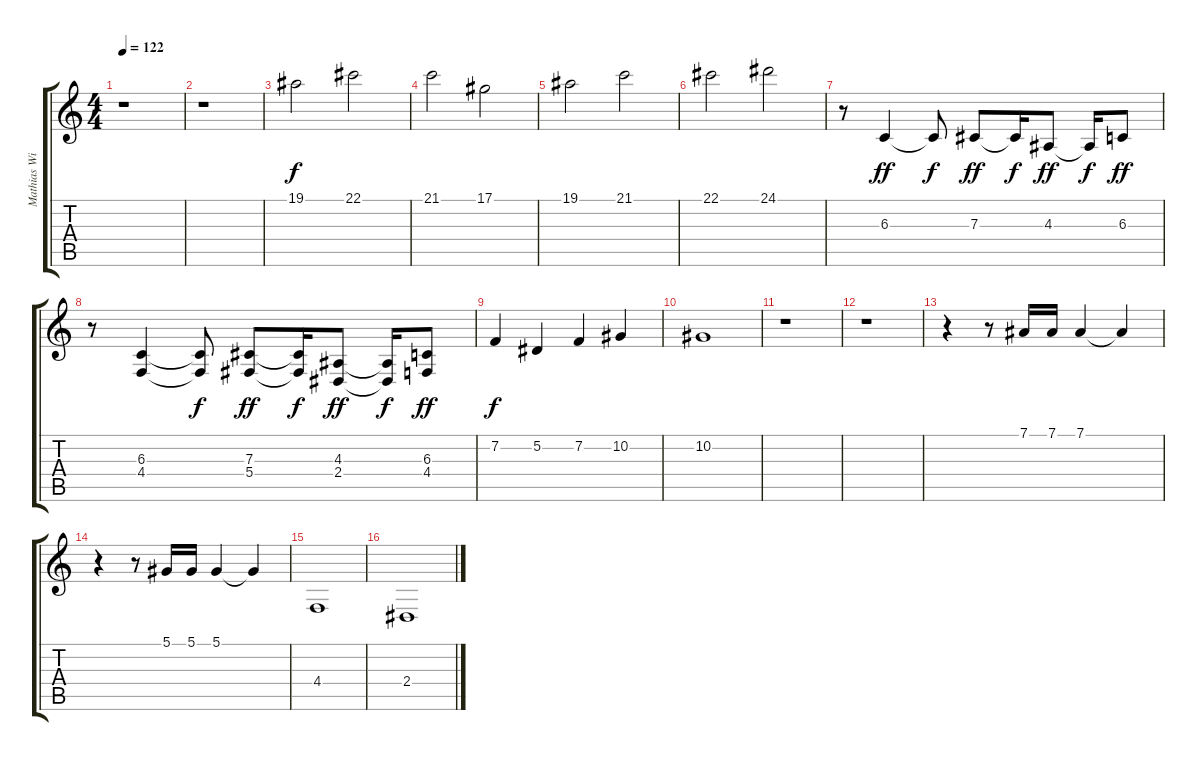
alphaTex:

\track ("Mathias Wiesner" "Mathias Wi") {instrument trumpet}
\staff {score tabs}
\tuning (Eb4 Bb3 Gb3 Db3 Ab2 Eb2) {hide}
\ts (4 4)
\tempo 122
\clef g2
\ks c
r.1{dy f} |
r.1 |
19.1.2{volume 5} 22.1.2 |
21.1.2 17.1.2 |
19.1.2 21.1.2 |
22.1.2 24.1.2 |
r.8 6.3.4{dy ff} 6.3{t}.8{dy f} 7.3.8{dy ff} 7.3{t}.16{dy f} 4.3.8{dy ff} 4.3{t}.16{dy f} 6.3.8{dy ff} |
r.8 (6.3 4.4).4 (6.3{t} 4.4{t}).8{dy f} (7.3 5.4).8{dy ff} (7.3{t} 5.4{t}).16{dy f} (4.3 2.4).8{dy ff} (4.3{t} 2.4{t}).16{dy f} (6.3 4.4).8{dy ff} |
7.2.4{dy f} 5.2.4 7.2.4 10.2.4 |
10.2.1 |
r.1 |
r.1 |
r.4{volume 9} r.8 7.1.16 7.1.16 7.1.4 7.1{t}.4 |
r.4 r.8 5.1.16 5.1.16 5.1.4 5.1{t}.4 |
4.4.1 |
2.4.1
